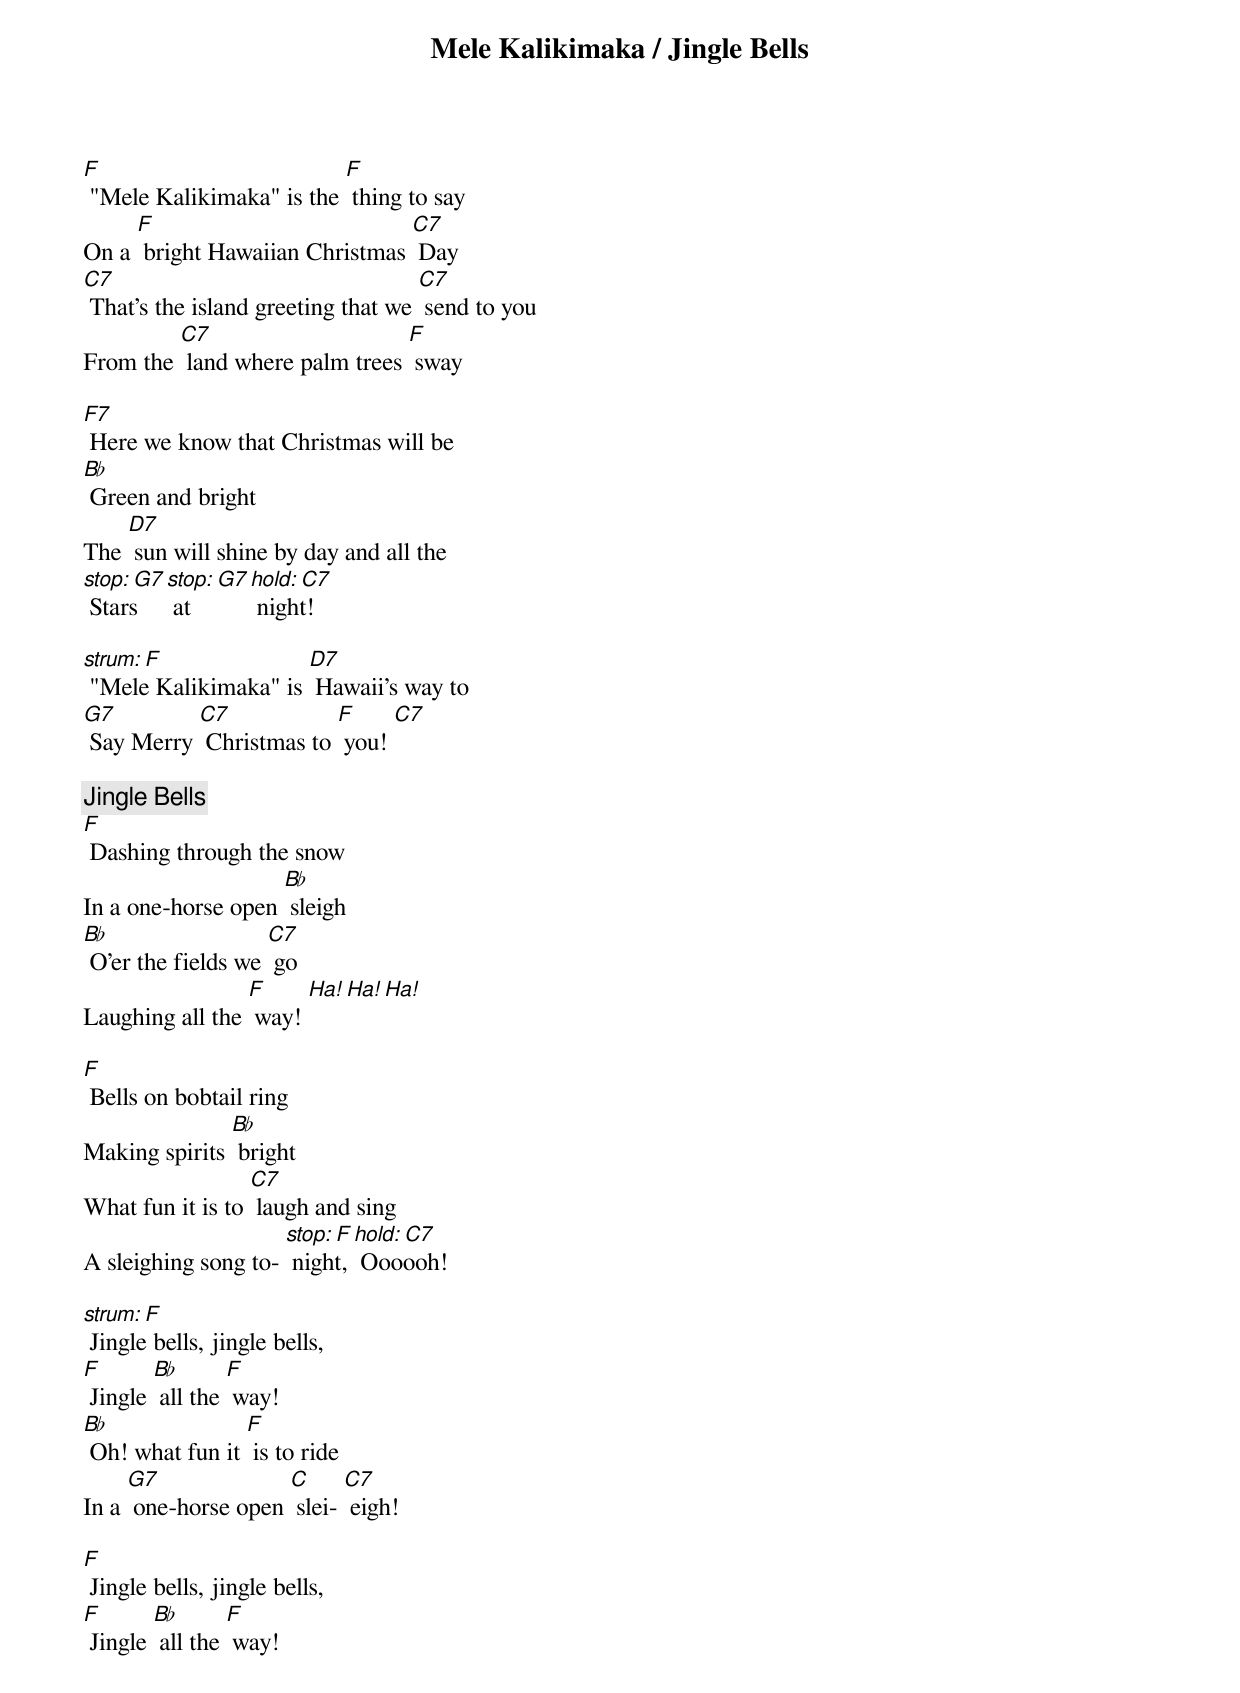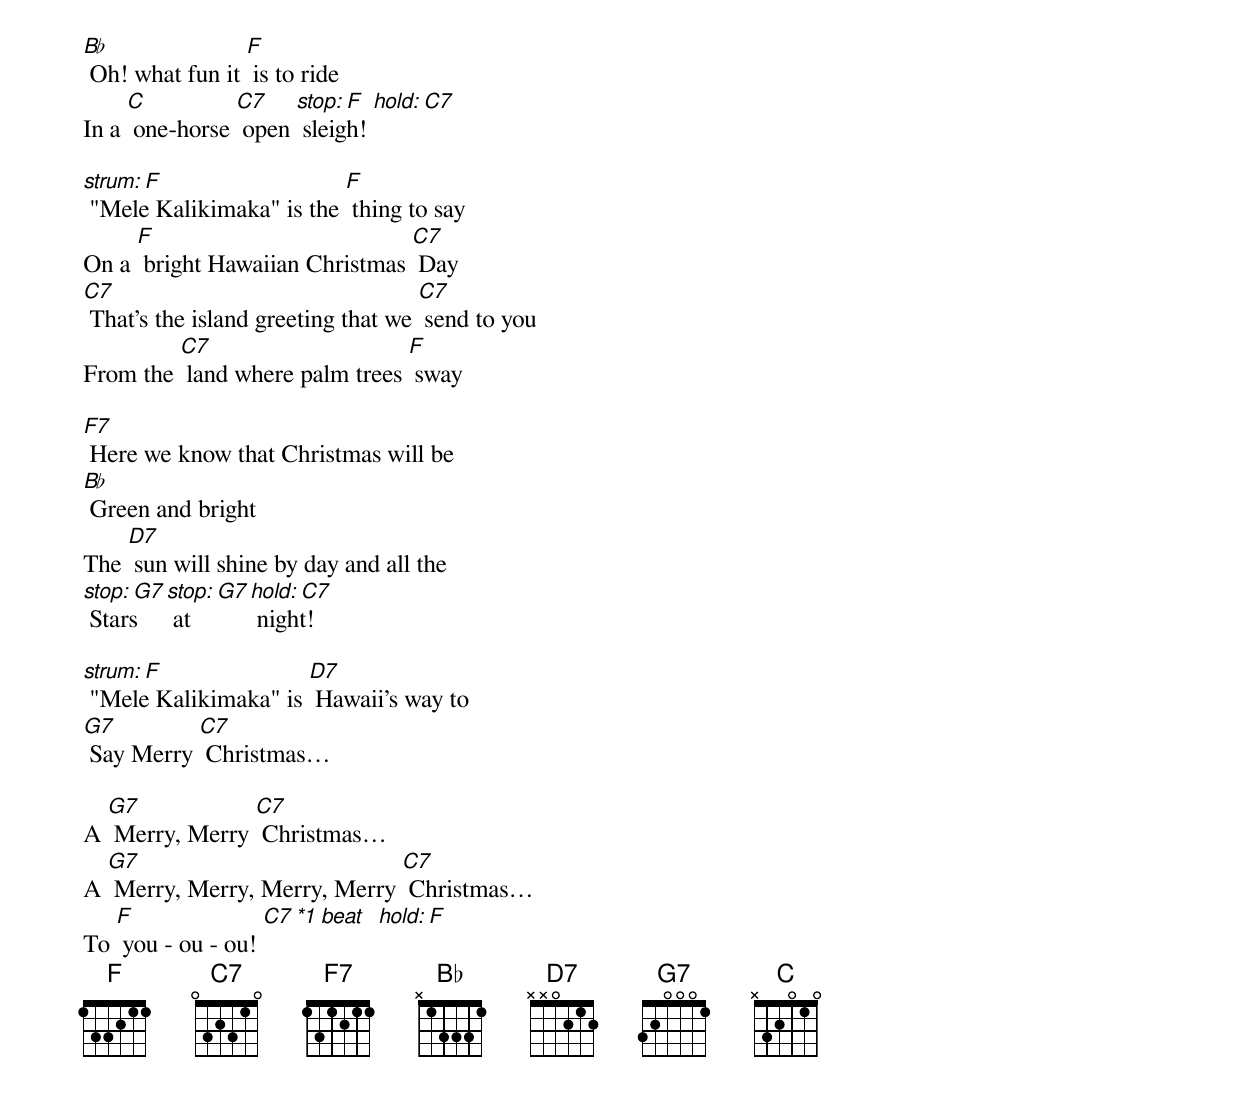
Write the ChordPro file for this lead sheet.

{t: Mele Kalikimaka / Jingle Bells}

[F] "Mele Kalikimaka" is the [F] thing to say
On a [F] bright Hawaiian Christmas [C7] Day
[C7] That's the island greeting that we [C7] send to you
From the [C7] land where palm trees [F] sway

[F7] Here we know that Christmas will be
[B♭] Green and bright
The [D7] sun will shine by day and all the
[stop: G7] Stars [stop: G7] at [hold: C7] night!

[strum: F] "Mele Kalikimaka" is [D7] Hawaii's way to
[G7] Say Merry [C7] Christmas to [F] you! [C7]

{c: Jingle Bells}
[F] Dashing through the snow
In a one-horse open [B♭] sleigh
[B♭] O'er the fields we [C7] go
Laughing all the [F] way! [Ha! Ha! Ha!]

[F] Bells on bobtail ring
Making spirits [B♭] bright
What fun it is to [C7] laugh and sing
A sleighing song to- [stop: F] night, [hold: C7] Oooooh!

[strum: F] Jingle bells, jingle bells,
[F] Jingle [B♭] all the [F] way!
[B♭] Oh! what fun it [F] is to ride
In a [G7] one-horse open [C] slei- [C7] eigh!

[F] Jingle bells, jingle bells,
[F] Jingle [B♭] all the [F] way!
[B♭] Oh! what fun it [F] is to ride
In a [C] one-horse [C7] open [stop: F] sleigh! [hold: C7]

[strum: F] "Mele Kalikimaka" is the [F] thing to say
On a [F] bright Hawaiian Christmas [C7] Day
[C7] That's the island greeting that we [C7] send to you
From the [C7] land where palm trees [F] sway

[F7] Here we know that Christmas will be
[B♭] Green and bright
The [D7] sun will shine by day and all the
[stop: G7] Stars [stop: G7] at [hold: C7] night!

[strum: F] "Mele Kalikimaka" is [D7] Hawaii's way to
[G7] Say Merry [C7] Christmas…

A [G7] Merry, Merry [C7] Christmas…
A [G7] Merry, Merry, Merry, Merry [C7] Christmas…
To [F] you - ou - ou! [C7 *1 beat ] [hold: F]
